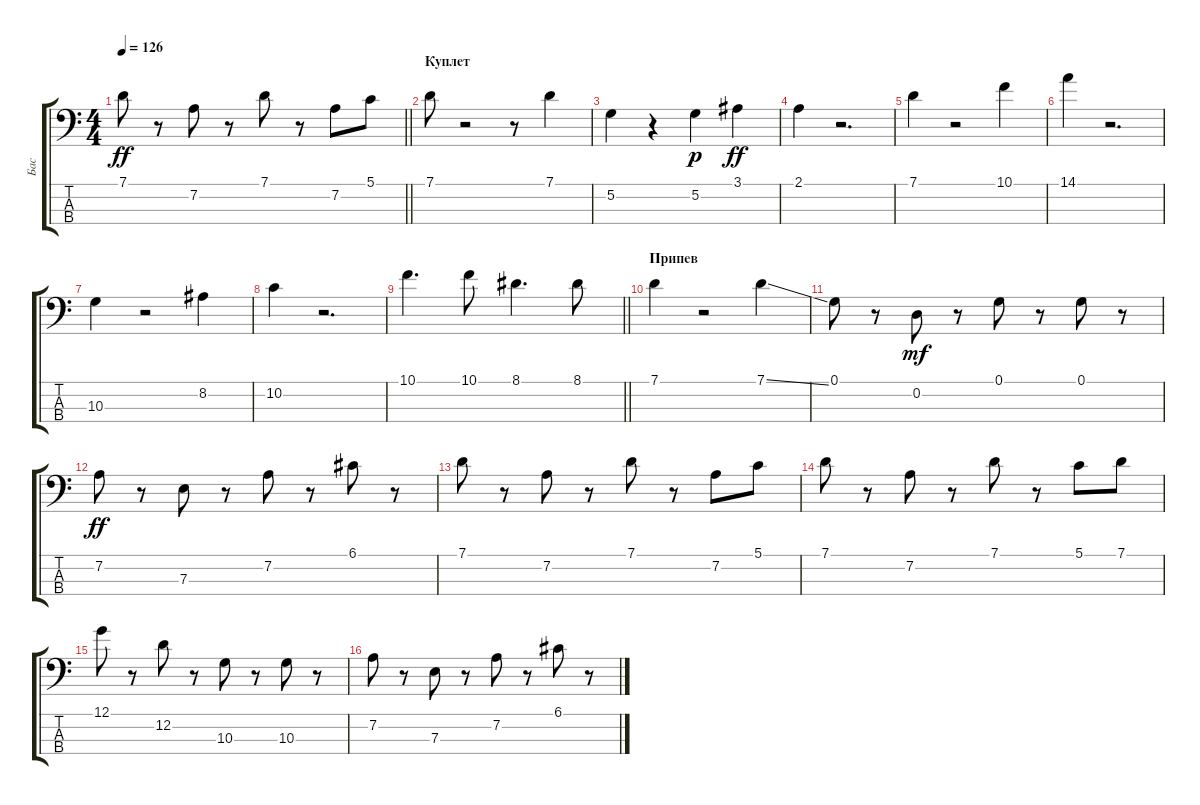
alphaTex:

\track ("Бас" "Бас") {instrument electricbassfinger}
\staff {score tabs}
\tuning (G2 D2 A1 E1) {hide}
\ts (4 4)
\tempo 126
\clef f4
\barLineRight lightlight
\ks c
7.1.8{dy ff} r.8 7.2.8 r.8 7.1.8 r.8 7.2.8 5.1.8 |
\section ("" "Куплет")
7.1.8 r.2 r.8 7.1.4 |
5.2.4 r.4 5.2.4{dy p} 3.1.4{dy ff} |
2.1.4 r.2{d} |
7.1.4 r.2 10.1.4 |
14.1.4 r.2{d} |
10.3.4 r.2 8.2.4 |
10.2.4 r.2{d} |
\barLineRight lightlight
10.1.4{d} 10.1.8 8.1.4{d} 8.1.8 |
\section ("" "Припев")
7.1.4 r.2 7.1{ss}.4 |
0.1.8 r.8 0.2.8{dy mf} r.8 0.1.8 r.8 0.1.8 r.8 |
7.2.8{dy ff} r.8 7.3.8 r.8 7.2.8 r.8 6.1.8 r.8 |
7.1.8 r.8 7.2.8 r.8 7.1.8 r.8 7.2.8 5.1.8 |
7.1.8 r.8 7.2.8 r.8 7.1.8 r.8 5.1.8 7.1.8 |
12.1.8 r.8 12.2.8 r.8 10.3.8 r.8 10.3.8 r.8 |
7.2.8 r.8 7.3.8 r.8 7.2.8 r.8 6.1.8 r.8
